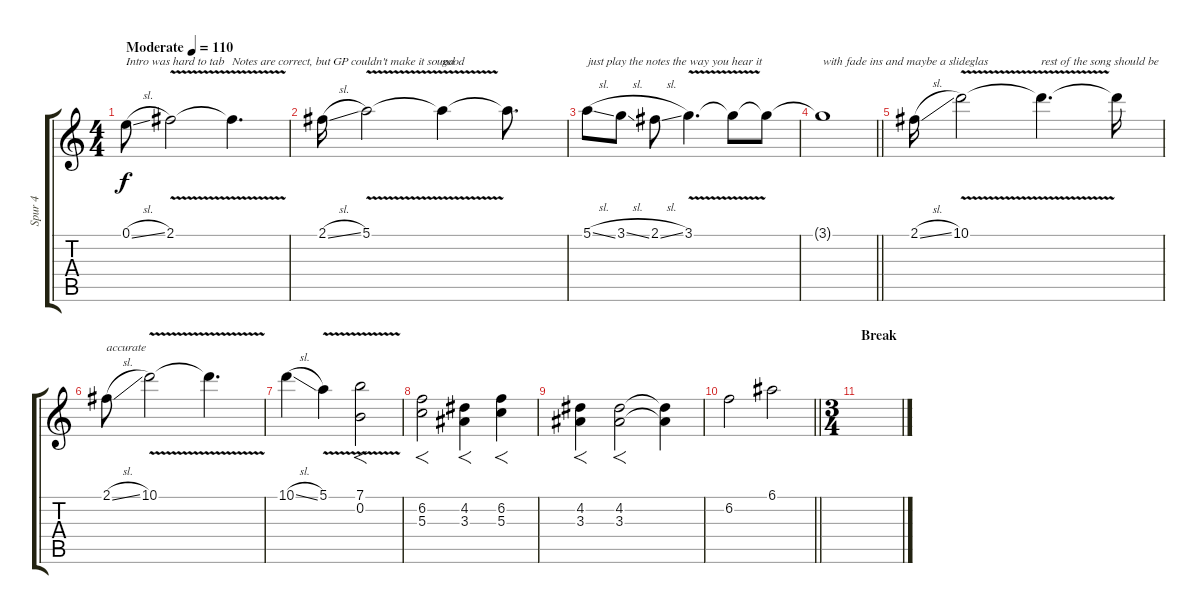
\track ("Spur 4" "Spur 4") {instrument electricguitarclean}
\staff {score tabs}
\tuning (E4 B3 G3 D3 A2 D2) {hide}
\ts (4 4)
\tempo (110 "Moderate")
\clef g2
\ks c
0.1{sl}.8{txt "Intro was hard to tab" dy f volume 13 instrument overdrivenguitar} 2.1{v}.2 2.1{t}.4{d txt "Notes are correct, but GP couldn't make it sound" volume 0} |
2.1{sl}.16{volume 13} 5.1{v}.2 5.1{t}.4{txt "good"} 5.1{t}.8{d volume 0} |
5.1{sl}.8{txt "just play the notes the way you hear it" volume 13} 3.1{sl}.8 2.1{sl}.8 3.1{v}.4{d} 3.1{t}.8 3.1{t}.8 |
\barLineRight lightlight
3.1{t}.1{txt "with fade ins and maybe a slideglas" volume 0} |
2.1{sl}.16{volume 13} 10.1{v}.2 10.1{t}.4{d txt "rest of the song should be "} 10.1{t}.16{volume 0} |
2.1{sl}.8{txt "accurate" volume 13} 10.1{v}.2 10.1{t}.4{d volume 0} |
10.1{sl}.4{volume 13} 5.1{v}.4 (7.1{v} 0.2).2{f} |
(6.2 5.3).2{f} (4.2 3.3).4{f} (6.2 5.3).4{f} |
(4.2 3.3).4{f} (4.2 3.3).2{f} (4.2{t} 3.3{t}).4 |
\barLineRight lightlight
6.2.2{instrument guitarharmonics} 6.1.2 |
\ts (3 4)
\section ("" "Break")
